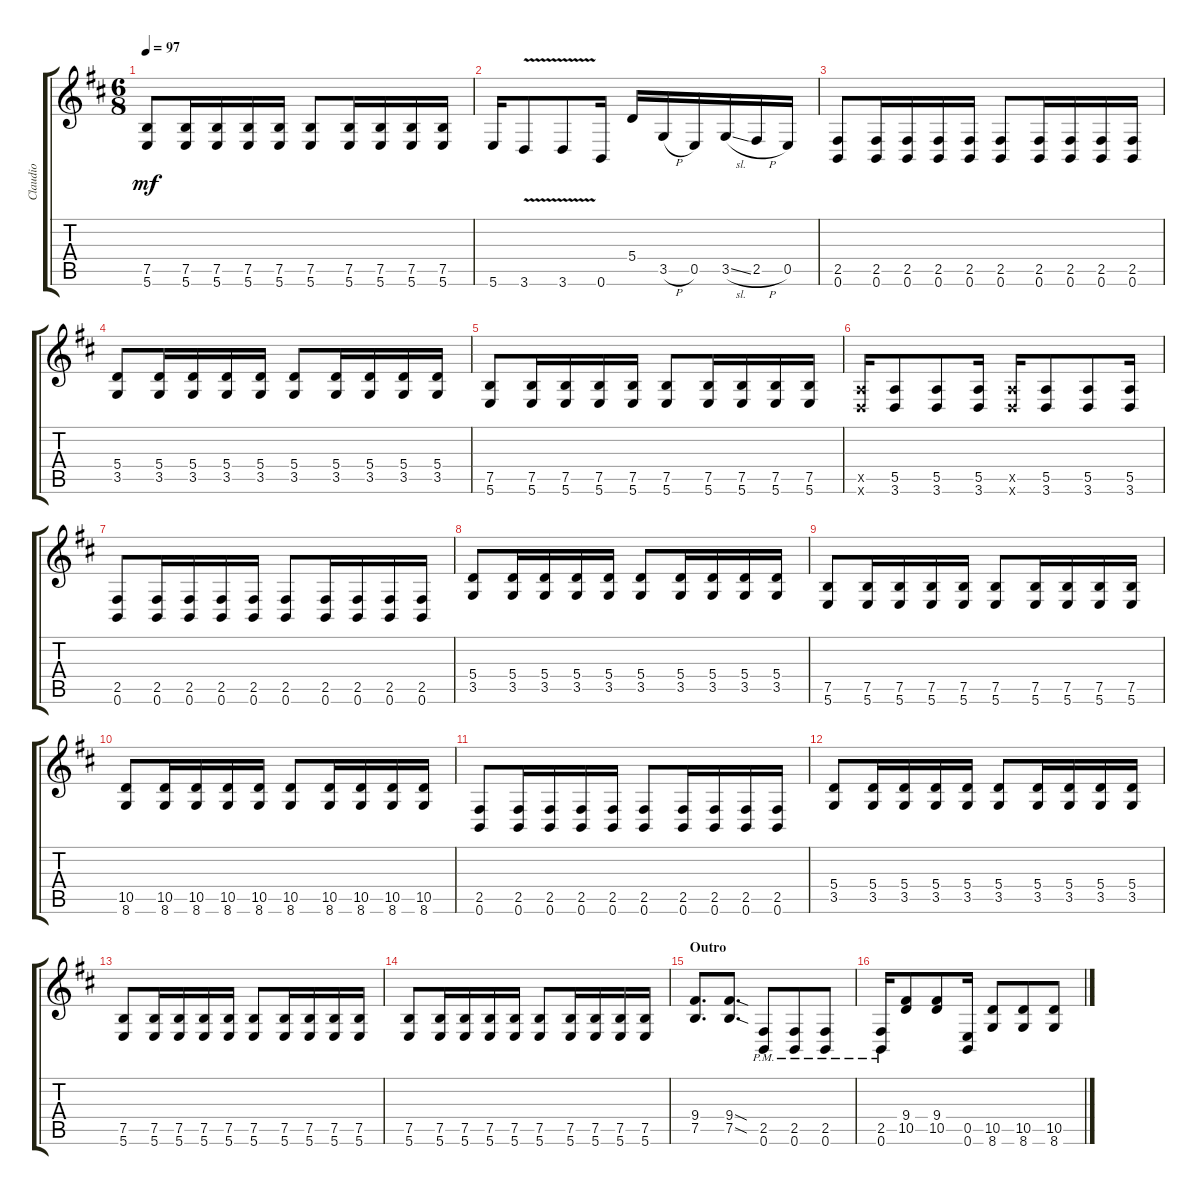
\track ("Claudio" "Claudio") {instrument distortionguitar}
\staff {score tabs}
\tuning (B3 Gb3 D3 A2 E2 B1) {hide}
\ts (6 8)
\tempo 97
\clef g2
\ks bminor
(7.5 5.6).8{dy mf} (7.5 5.6).16 (7.5 5.6).16 (7.5 5.6).16 (7.5 5.6).16 (7.5 5.6).8 (7.5 5.6).16 (7.5 5.6).16 (7.5 5.6).16 (7.5 5.6).16 |
5.6.16 3.6{v}.8 3.6{v}.8 0.6.16 5.4.16 3.5{h}.16 0.5.16 3.5{sl}.16 2.5{h}.16 0.5.16 |
(2.5 0.6).8 (2.5 0.6).16 (2.5 0.6).16 (2.5 0.6).16 (2.5 0.6).16 (2.5 0.6).8 (2.5 0.6).16 (2.5 0.6).16 (2.5 0.6).16 (2.5 0.6).16 |
(5.4 3.5).8 (5.4 3.5).16 (5.4 3.5).16 (5.4 3.5).16 (5.4 3.5).16 (5.4 3.5).8 (5.4 3.5).16 (5.4 3.5).16 (5.4 3.5).16 (5.4 3.5).16 |
(7.5 5.6).8 (7.5 5.6).16 (7.5 5.6).16 (7.5 5.6).16 (7.5 5.6).16 (7.5 5.6).8 (7.5 5.6).16 (7.5 5.6).16 (7.5 5.6).16 (7.5 5.6).16 |
(5.5{x} 3.6{x}).16 (5.5 3.6).8 (5.5 3.6).8 (5.5 3.6).16 (5.5{x} 3.6{x}).16 (5.5 3.6).8 (5.5 3.6).8 (5.5 3.6).16 |
(2.5 0.6).8 (2.5 0.6).16 (2.5 0.6).16 (2.5 0.6).16 (2.5 0.6).16 (2.5 0.6).8 (2.5 0.6).16 (2.5 0.6).16 (2.5 0.6).16 (2.5 0.6).16 |
(5.4 3.5).8 (5.4 3.5).16 (5.4 3.5).16 (5.4 3.5).16 (5.4 3.5).16 (5.4 3.5).8 (5.4 3.5).16 (5.4 3.5).16 (5.4 3.5).16 (5.4 3.5).16 |
(7.5 5.6).8 (7.5 5.6).16 (7.5 5.6).16 (7.5 5.6).16 (7.5 5.6).16 (7.5 5.6).8 (7.5 5.6).16 (7.5 5.6).16 (7.5 5.6).16 (7.5 5.6).16 |
(10.5 8.6).8 (10.5 8.6).16 (10.5 8.6).16 (10.5 8.6).16 (10.5 8.6).16 (10.5 8.6).8 (10.5 8.6).16 (10.5 8.6).16 (10.5 8.6).16 (10.5 8.6).16 |
(2.5 0.6).8 (2.5 0.6).16 (2.5 0.6).16 (2.5 0.6).16 (2.5 0.6).16 (2.5 0.6).8 (2.5 0.6).16 (2.5 0.6).16 (2.5 0.6).16 (2.5 0.6).16 |
(5.4 3.5).8 (5.4 3.5).16 (5.4 3.5).16 (5.4 3.5).16 (5.4 3.5).16 (5.4 3.5).8 (5.4 3.5).16 (5.4 3.5).16 (5.4 3.5).16 (5.4 3.5).16 |
(7.5 5.6).8 (7.5 5.6).16 (7.5 5.6).16 (7.5 5.6).16 (7.5 5.6).16 (7.5 5.6).8 (7.5 5.6).16 (7.5 5.6).16 (7.5 5.6).16 (7.5 5.6).16 |
(7.5 5.6).8 (7.5 5.6).16 (7.5 5.6).16 (7.5 5.6).16 (7.5 5.6).16 (7.5 5.6).8 (7.5 5.6).16 (7.5 5.6).16 (7.5 5.6).16 (7.5 5.6).16 |
\section ("" "Outro")
(9.4 7.5).8{d} (9.4{sod} 7.5{sod}).8{d} (2.5{pm} 0.6{pm}).8 (2.5{pm} 0.6{pm}).8 (2.5{pm} 0.6{pm}).8 |
(2.5{pm} 0.6{pm}).16 (9.4 10.5).8 (9.4 10.5).8 (0.5 0.6).16 (10.5 8.6).8 (10.5 8.6).8 (10.5{ss} 8.6{ss}).8
